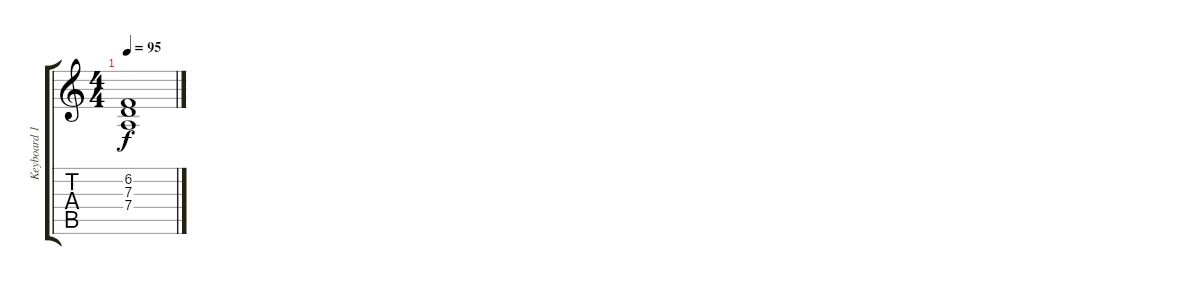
\track ("Keyboard 1" "Keyboard 1") {instrument fx4atmosphere}
\staff {score tabs}
\tuning (E4 B3 G3 D3 A2 E2) {hide}
\ts (4 4)
\tempo 95
\clef g2
\ks c
(6.2 7.3 7.4).1{dy f}
